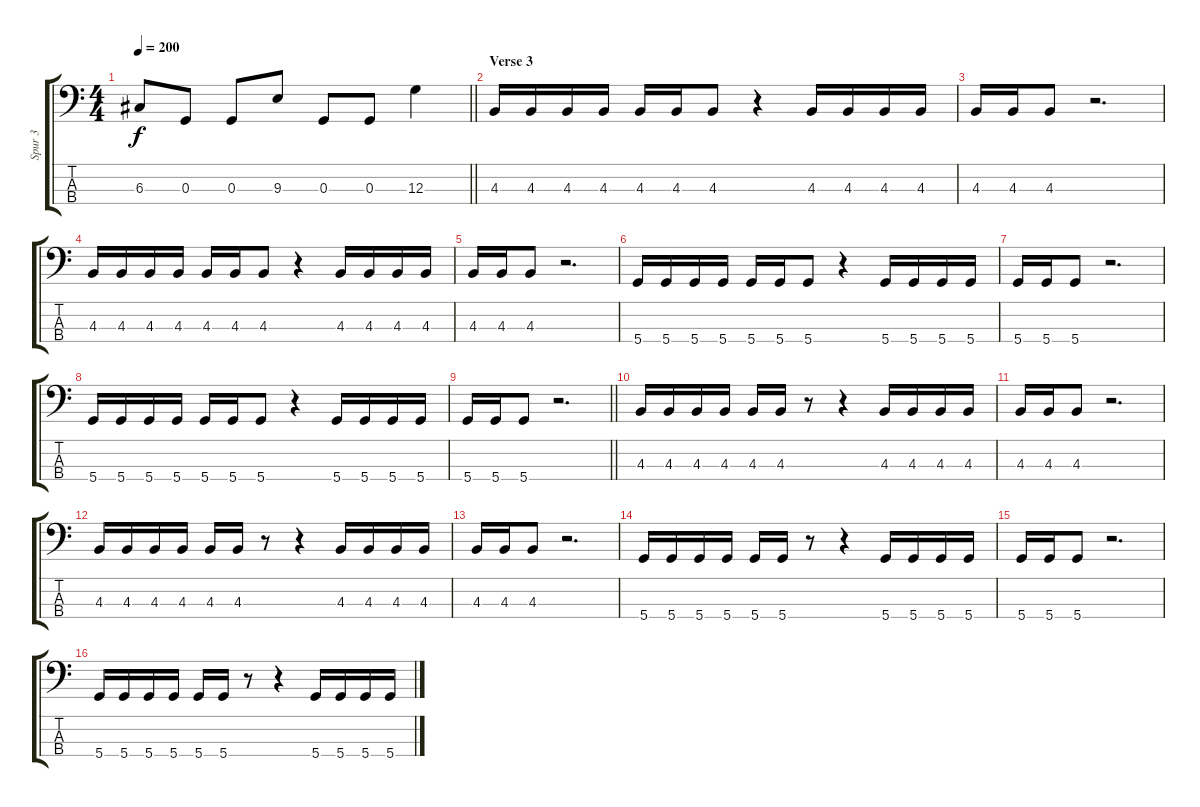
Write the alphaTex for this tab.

\track ("Spur 3" "Spur 3") {instrument electricbassfinger}
\staff {score tabs}
\tuning (F2 C2 G1 D1) {hide}
\ts (4 4)
\tempo 200
\clef f4
\barLineRight lightlight
\ks c
6.3.8{dy f} 0.3.8 0.3.8 9.3.8 0.3.8 0.3.8 12.3.4 |
\section ("" "Verse 3")
4.3.16 4.3.16 4.3.16 4.3.16 4.3.16 4.3.16 4.3.8 r.4 4.3.16 4.3.16 4.3.16 4.3.16 |
4.3.16 4.3.16 4.3.8 r.2{d} |
4.3.16 4.3.16 4.3.16 4.3.16 4.3.16 4.3.16 4.3.8 r.4 4.3.16 4.3.16 4.3.16 4.3.16 |
4.3.16 4.3.16 4.3.8 r.2{d} |
5.4.16 5.4.16 5.4.16 5.4.16 5.4.16 5.4.16 5.4.8 r.4 5.4.16 5.4.16 5.4.16 5.4.16 |
5.4.16 5.4.16 5.4.8 r.2{d} |
5.4.16 5.4.16 5.4.16 5.4.16 5.4.16 5.4.16 5.4.8 r.4 5.4.16 5.4.16 5.4.16 5.4.16 |
\barLineRight lightlight
5.4.16 5.4.16 5.4.8 r.2{d} |
4.3.16 4.3.16 4.3.16 4.3.16 4.3.16 4.3.16 r.8 r.4 4.3.16 4.3.16 4.3.16 4.3.16 |
4.3.16 4.3.16 4.3.8 r.2{d} |
4.3.16 4.3.16 4.3.16 4.3.16 4.3.16 4.3.16 r.8 r.4 4.3.16 4.3.16 4.3.16 4.3.16 |
4.3.16 4.3.16 4.3.8 r.2{d} |
5.4.16 5.4.16 5.4.16 5.4.16 5.4.16 5.4.16 r.8 r.4 5.4.16 5.4.16 5.4.16 5.4.16 |
5.4.16 5.4.16 5.4.8 r.2{d} |
5.4.16 5.4.16 5.4.16 5.4.16 5.4.16 5.4.16 r.8 r.4 5.4.16 5.4.16 5.4.16 5.4.16
